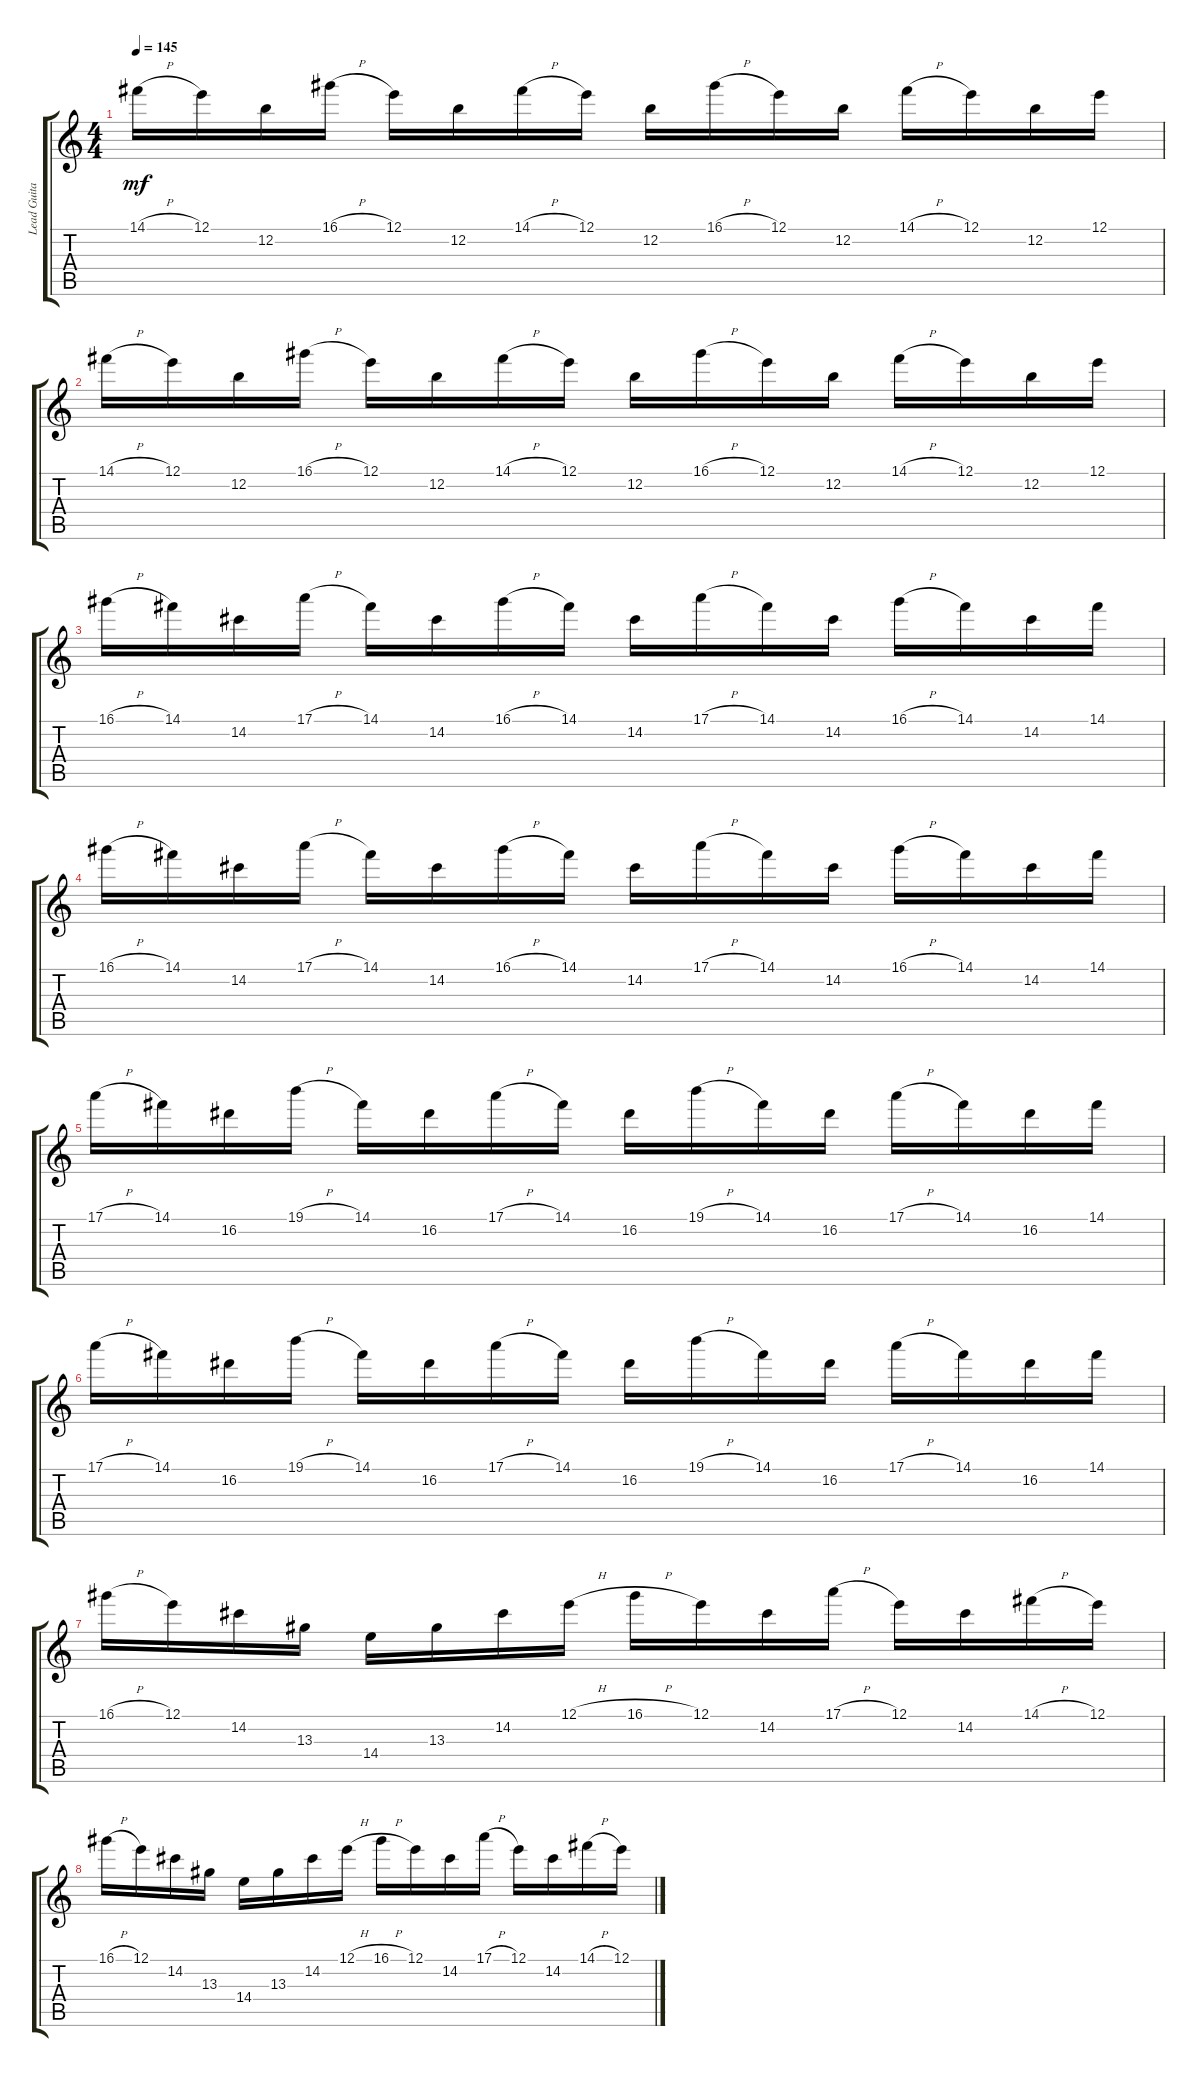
\track ("Lead Guitar" "Lead Guita") {instrument electricguitarjazz}
\staff {score tabs}
\tuning (E4 B3 G3 D3 A2 E2) {hide}
\ts (4 4)
\tempo 145
\clef g2
\ks c
14.1{h}.16{dy mf} 12.1.16 12.2.16 16.1{h}.16 12.1.16 12.2.16 14.1{h}.16 12.1.16 12.2.16 16.1{h}.16 12.1.16 12.2.16 14.1{h}.16 12.1.16 12.2.16 12.1.16 |
14.1{h}.16 12.1.16 12.2.16 16.1{h}.16 12.1.16 12.2.16 14.1{h}.16 12.1.16 12.2.16 16.1{h}.16 12.1.16 12.2.16 14.1{h}.16 12.1.16 12.2.16 12.1.16 |
16.1{h}.16 14.1.16 14.2.16 17.1{h}.16 14.1.16 14.2.16 16.1{h}.16 14.1.16 14.2.16 17.1{h}.16 14.1.16 14.2.16 16.1{h}.16 14.1.16 14.2.16 14.1.16 |
16.1{h}.16 14.1.16 14.2.16 17.1{h}.16 14.1.16 14.2.16 16.1{h}.16 14.1.16 14.2.16 17.1{h}.16 14.1.16 14.2.16 16.1{h}.16 14.1.16 14.2.16 14.1.16 |
17.1{h}.16 14.1.16 16.2.16 19.1{h}.16 14.1.16 16.2.16 17.1{h}.16 14.1.16 16.2.16 19.1{h}.16 14.1.16 16.2.16 17.1{h}.16 14.1.16 16.2.16 14.1.16 |
17.1{h}.16 14.1.16 16.2.16 19.1{h}.16 14.1.16 16.2.16 17.1{h}.16 14.1.16 16.2.16 19.1{h}.16 14.1.16 16.2.16 17.1{h}.16 14.1.16 16.2.16 14.1.16 |
16.1{h}.16 12.1.16 14.2.16 13.3.16 14.4.16 13.3.16 14.2.16 12.1{h}.16 16.1{h}.16 12.1.16 14.2.16 17.1{h}.16 12.1.16 14.2.16 14.1{h}.16 12.1.16 |
16.1{h}.16 12.1.16 14.2.16 13.3.16 14.4.16 13.3.16 14.2.16 12.1{h}.16 16.1{h}.16 12.1.16 14.2.16 17.1{h}.16 12.1.16 14.2.16 14.1{h}.16 12.1.16
